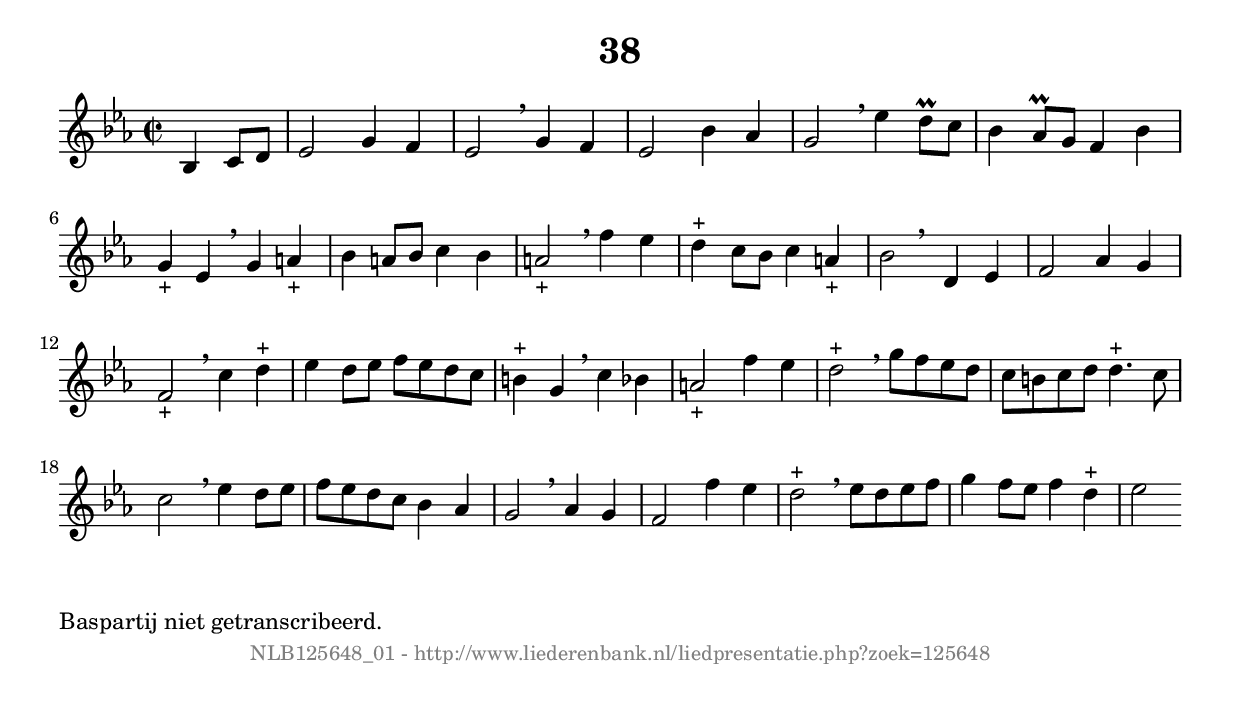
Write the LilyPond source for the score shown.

%
% produced by wce2krn 1.64 (7 June 2014)
%
\version"2.16"
#(append! paper-alist '(("long" . (cons (* 210 mm) (* 2000 mm)))))
#(set-default-paper-size "long")
sb = {\breathe}
mBreak = {\breathe }
bBreak = {\breathe }
x = {\once\override NoteHead #'style = #'cross }
gl=\glissando
itime={\override Staff.TimeSignature #'stencil = ##f }
ficta = {\once\set suggestAccidentals = ##t}
fine = {\once\override Score.RehearsalMark #'self-alignment-X = #1 \mark \markup {\italic{Fine}}}
dc = {\once\override Score.RehearsalMark #'self-alignment-X = #1 \mark \markup {\italic{D.C.}}}
dcf = {\once\override Score.RehearsalMark #'self-alignment-X = #1 \mark \markup {\italic{D.C. al Fine}}}
dcc = {\once\override Score.RehearsalMark #'self-alignment-X = #1 \mark \markup {\italic{D.C. al Coda}}}
ds = {\once\override Score.RehearsalMark #'self-alignment-X = #1 \mark \markup {\italic{D.S.}}}
dsf = {\once\override Score.RehearsalMark #'self-alignment-X = #1 \mark \markup {\italic{D.S. al Fine}}}
dsc = {\once\override Score.RehearsalMark #'self-alignment-X = #1 \mark \markup {\italic{D.S. al Coda}}}
pv = {\set Score.repeatCommands = #'((volta "1"))}
sv = {\set Score.repeatCommands = #'((volta "2"))}
tv = {\set Score.repeatCommands = #'((volta "3"))}
qv = {\set Score.repeatCommands = #'((volta "4"))}
xv = {\set Score.repeatCommands = #'((volta #f))}
\header{ tagline = ""
title = "38"
}
\score {{
\key es \major
\relative g'
{
\set melismaBusyProperties = #'()
\partial 32*16
\time 2/2
\tempo 4=120
\override Score.MetronomeMark #'transparent = ##t
\override Score.RehearsalMark #'break-visibility = #(vector #t #t #f)
bes,4 c8 d es2 g4 f es2 \sb g4 f es2 bes'4 as g2 \mBreak
es'4 d8\prall c bes4 as8\prall g f4 bes g_"+" es \sb g a_"+" bes a8 bes c4 bes a2_"+" \sb f'4 es d^"+" c8 bes c4 a_"+" bes2 \bar ":|:" \bBreak
d,4 es f2 as4 g f2_"+" \sb c'4 d^"+" es d8 es f es d c b4^"+" g \mBreak
c4 bes a2_"+" f'4 es d2^"+" \sb g8 f es d c b c d d4.^"+" c8 c2 \mBreak
es4 d8 es f es d c bes4 as g2 \sb as4 g f2 f'4 es d2^"+" \sb es8 d es f g4 f8 es f4 d^"+" es2 \bar ":|"
 }}
 \midi { }
 \layout {
            indent = 0.0\cm
}
}
\markup { \wordwrap-string #" 
Baspartij niet getranscribeerd.
"}
\markup { \vspace #0 } \markup { \with-color #grey \fill-line { \center-column { \smaller "NLB125648_01 - http://www.liederenbank.nl/liedpresentatie.php?zoek=125648" } } }
